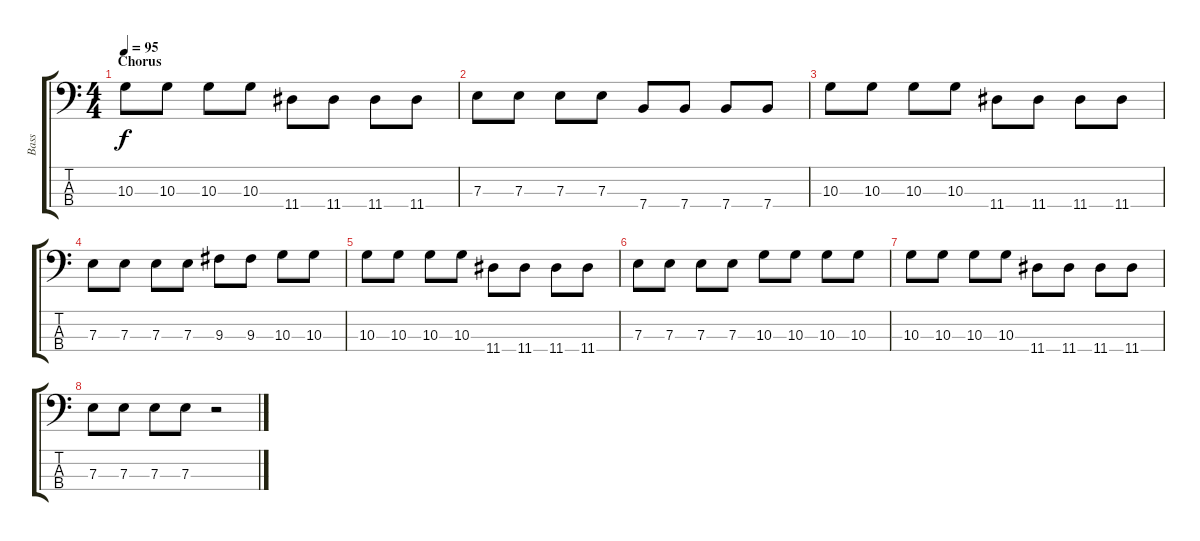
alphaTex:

\track ("Bass" "Bass") {instrument electricbassfinger}
\staff {score tabs}
\tuning (G2 D2 A1 E1) {hide}
\ts (4 4)
\section ("" "Chorus")
\tempo 95
\clef f4
\ks c
10.3.8{dy f} 10.3.8 10.3.8 10.3.8 11.4.8 11.4.8 11.4.8 11.4.8 |
7.3.8 7.3.8 7.3.8 7.3.8 7.4.8 7.4.8 7.4.8 7.4.8 |
10.3.8 10.3.8 10.3.8 10.3.8 11.4.8 11.4.8 11.4.8 11.4.8 |
7.3.8 7.3.8 7.3.8 7.3.8 9.3.8 9.3.8 10.3.8 10.3.8 |
10.3.8 10.3.8 10.3.8 10.3.8 11.4.8 11.4.8 11.4.8 11.4.8 |
7.3.8 7.3.8 7.3.8 7.3.8 10.3.8 10.3.8 10.3.8 10.3.8 |
10.3.8 10.3.8 10.3.8 10.3.8 11.4.8 11.4.8 11.4.8 11.4.8 |
7.3.8 7.3.8 7.3.8 7.3.8 r.2
